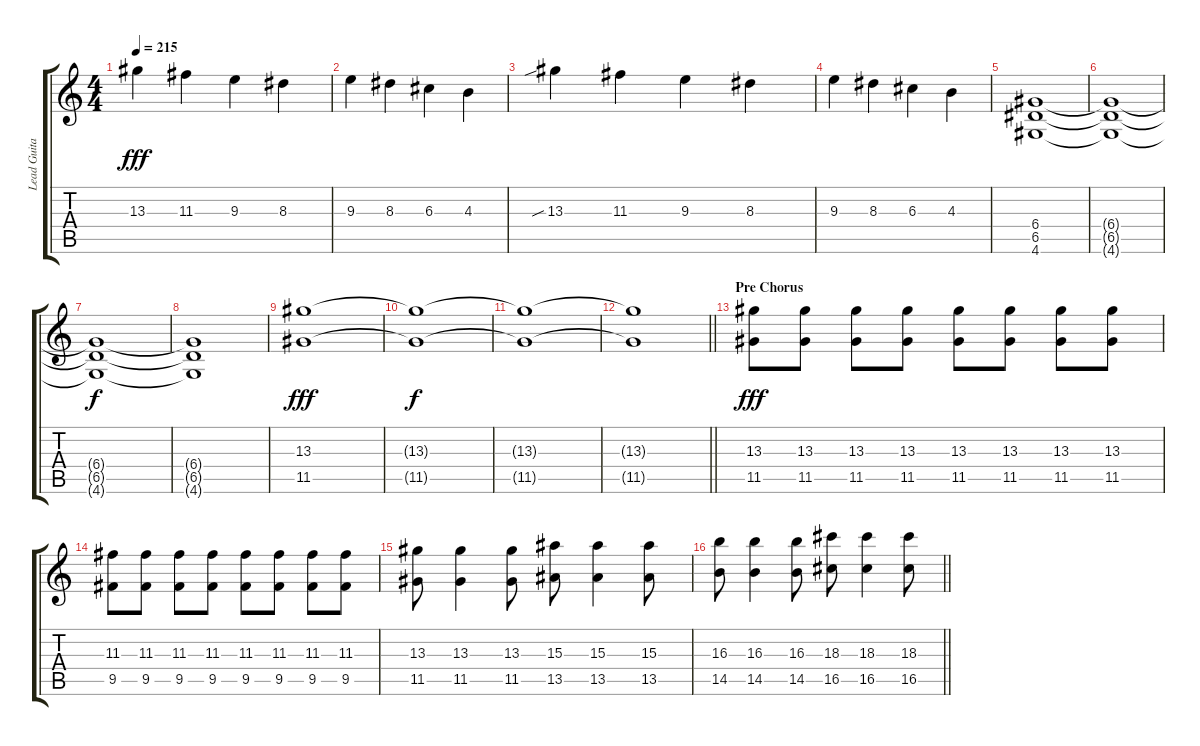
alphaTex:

\track ("Lead Guitar (Chris Head)" "Lead Guita") {instrument overdrivenguitar}
\staff {score tabs}
\tuning (E4 B3 G3 D3 A2 E2) {hide}
\ts (4 4)
\tempo 215
\clef g2
\ks c
13.3.4{dy fff} 11.3.4 9.3.4 8.3.4 |
9.3.4 8.3.4 6.3.4 4.3.4 |
13.3{sib}.4 11.3.4 9.3.4 8.3.4 |
9.3.4 8.3.4 6.3.4 4.3.4 |
(6.4 6.5 4.6).1 |
(6.4{t} 6.5{t} 4.6{t}).1 |
(6.4{t} 6.5{t} 4.6{t}).1{dy f} |
(6.4{t} 6.5{t} 4.6{t}).1 |
(13.3 11.5).1{dy fff} |
(13.3{t} 11.5{t}).1{dy f} |
(13.3{t} 11.5{t}).1 |
\barLineRight lightlight
(13.3{t} 11.5{t}).1 |
\section ("" "Pre Chorus")
(13.3 11.5).8{dy fff} (13.3 11.5).8 (13.3 11.5).8 (13.3 11.5).8 (13.3 11.5).8 (13.3 11.5).8 (13.3 11.5).8 (13.3 11.5).8 |
(11.3 9.5).8 (11.3 9.5).8 (11.3 9.5).8 (11.3 9.5).8 (11.3 9.5).8 (11.3 9.5).8 (11.3 9.5).8 (11.3 9.5).8 |
(13.3 11.5).8 (13.3 11.5).4 (13.3 11.5).8 (15.3 13.5).8 (15.3 13.5).4 (15.3 13.5).8 |
\barLineRight lightlight
(16.3 14.5).8 (16.3 14.5).4 (16.3 14.5).8 (18.3 16.5).8 (18.3 16.5).4 (18.3 16.5).8
